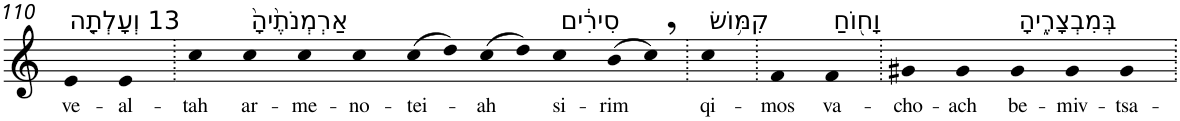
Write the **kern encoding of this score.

**kern	**text
*part1	*part1
*staff1	*staff1
*I"Piano	*
*I'Pno	*
!!LO:PB:g=z
*clefG2	*
*k[]	*
=110	=110
!LO:TX:a:t=13 וְעָלְתָ֤ה	!
!	!LO:LY:b
4e	ve-
!	!LO:LY:b
4e	-al-
=111.	=111.
!	!LO:LY:b
4cc	-tah
!LO:TX:a:t=אַרְמְנֹתֶ֙יהָ֙	!
!	!LO:LY:b
4cc	ar-
!	!LO:LY:b
4cc	-me-
!	!LO:LY:b
4cc	-no-
!	!LO:LY:b
(8cc	-tei-
8dd)	.
!	!LO:LY:b
(8cc	-ah
8dd)	.
!LO:TX:a:t=סִירִ֔ים	!
!	!LO:LY:b
4cc	si-
!	!LO:LY:b
(8b	-rim
8cc,)	.
=112.	=112.
!LO:TX:a:t=קִמּ֥וֹשׂ	!
!	!LO:LY:b
4cc	qi-
=113.	=113.
!	!LO:LY:b
4f	-mos
!LO:TX:a:t=וָח֖וֹחַ	!
!	!LO:LY:b
4f	va-
=114.	=114.
!	!LO:LY:b
4g#X	-cho-
!	!LO:LY:b
4g#	-ach
!LO:TX:a:t=בְּמִבְצָרֶ֑יהָ	!
!	!LO:LY:b
4g#	be-
!	!LO:LY:b
4g#	-miv-
!	!LO:LY:b
4g#	-tsa-
=.	=.
*-	*-
